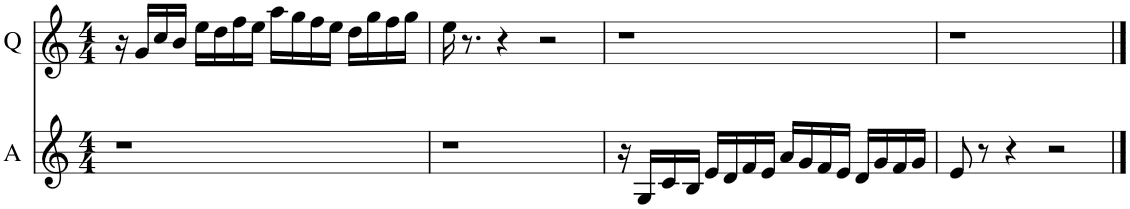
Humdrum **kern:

**kern	**kern
*part2	*part1
*staff2	*staff1
*I"A	*I"Q
*clefG2	*clefG2
*k[]	*k[]
*M4/4	*M4/4
=1	=1
1r	16r
.	16g/LL
.	16cc/
.	16b/JJ
.	16ee\LL
.	16dd\
.	16ff\
.	16ee\JJ
.	16aa\LL
.	16gg\
.	16ff\
.	16ee\JJ
.	16dd\LL
.	16gg\
.	16ff\
.	16gg\JJ
=2	=2
1r	16ee\
.	8.r
.	4r
.	2r
=3	=3
16r	1r
16G/LL	.
16c/	.
16B/JJ	.
16e/LL	.
16d/	.
16f/	.
16e/JJ	.
16a/LL	.
16g/	.
16f/	.
16e/JJ	.
16d/LL	.
16g/	.
16f/	.
16g/JJ	.
=4	=4
8e/	1r
8r	.
4r	.
2r	.
==	==
*-	*-
